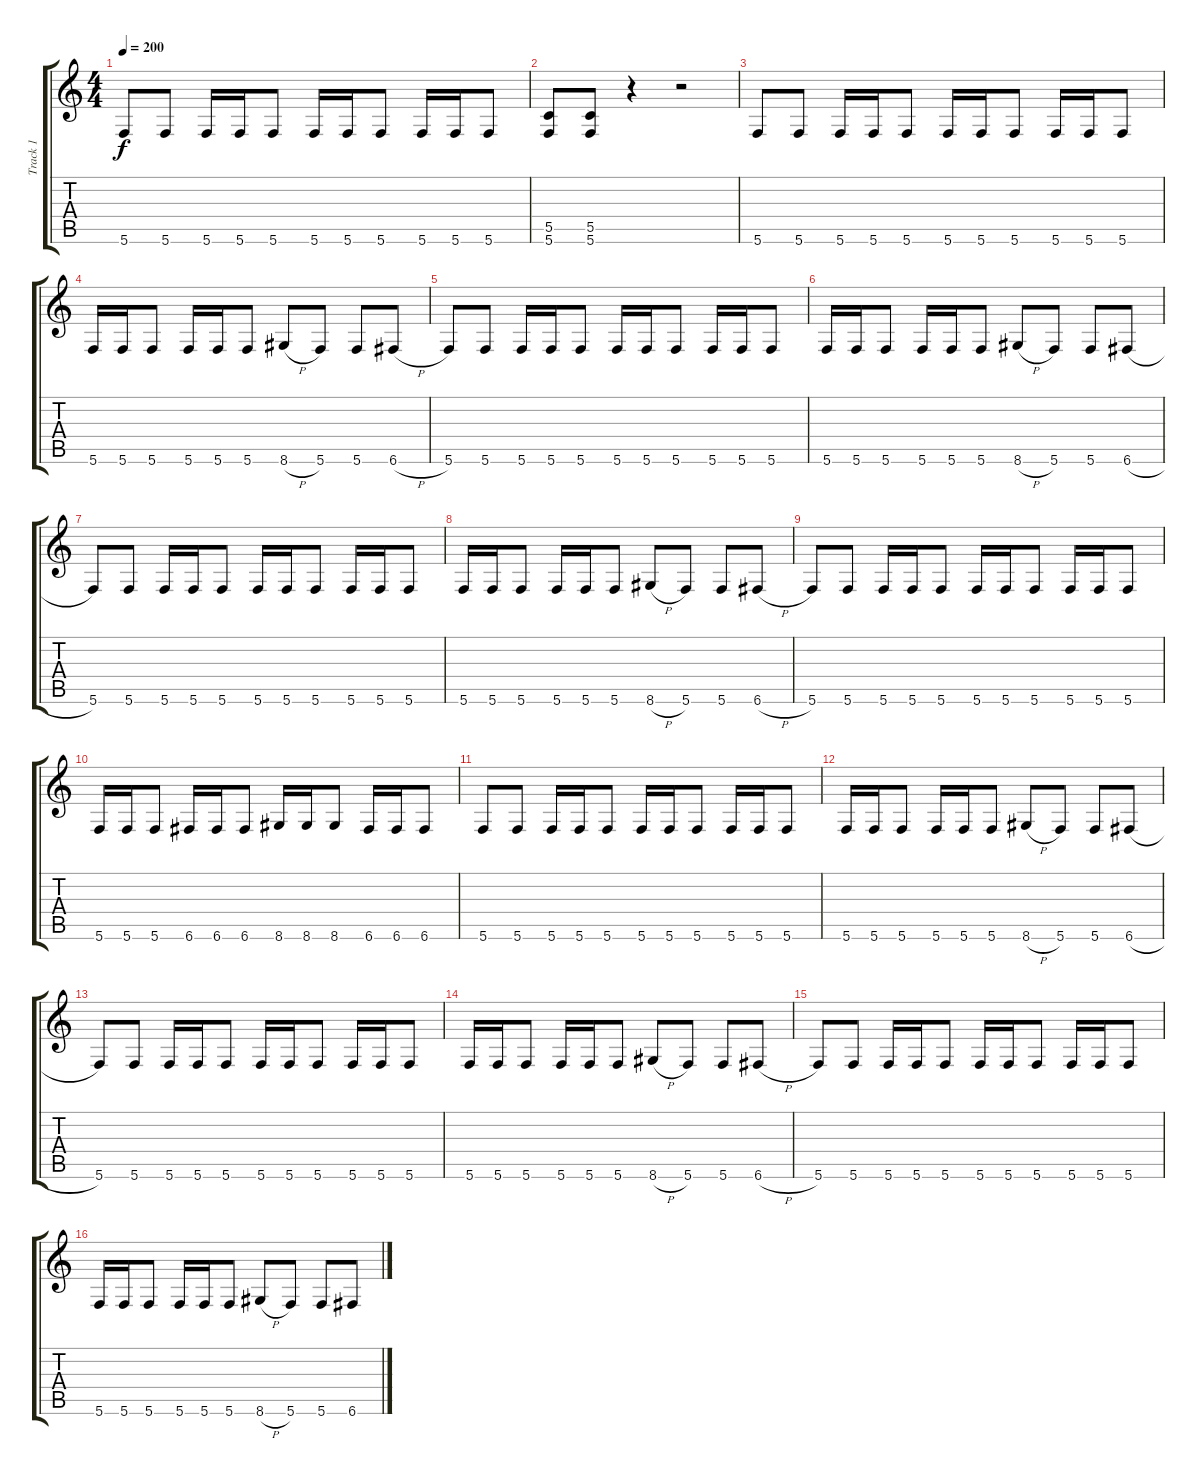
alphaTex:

\track ("Track 1" "Track 1") {instrument distortionguitar}
\staff {score tabs}
\tuning (D4 A3 F3 C3 G2 C2) {hide}
\ts (4 4)
\tempo 200
\clef g2
\ks c
5.6.8{dy f} 5.6.8 5.6.16 5.6.16 5.6.8 5.6.16 5.6.16 5.6.8 5.6.16 5.6.16 5.6.8 |
(5.5 5.6).8 (5.5 5.6).8 r.4 r.2 |
5.6.8 5.6.8 5.6.16 5.6.16 5.6.8 5.6.16 5.6.16 5.6.8 5.6.16 5.6.16 5.6.8 |
5.6.16 5.6.16 5.6.8 5.6.16 5.6.16 5.6.8 8.6{h}.8 5.6.8 5.6.8 6.6{h}.8 |
5.6.8 5.6.8 5.6.16 5.6.16 5.6.8 5.6.16 5.6.16 5.6.8 5.6.16 5.6.16 5.6.8 |
5.6.16 5.6.16 5.6.8 5.6.16 5.6.16 5.6.8 8.6{h}.8 5.6.8 5.6.8 6.6{h}.8 |
5.6.8 5.6.8 5.6.16 5.6.16 5.6.8 5.6.16 5.6.16 5.6.8 5.6.16 5.6.16 5.6.8 |
5.6.16 5.6.16 5.6.8 5.6.16 5.6.16 5.6.8 8.6{h}.8 5.6.8 5.6.8 6.6{h}.8 |
5.6.8 5.6.8 5.6.16 5.6.16 5.6.8 5.6.16 5.6.16 5.6.8 5.6.16 5.6.16 5.6.8 |
5.6.16 5.6.16 5.6.8 6.6.16 6.6.16 6.6.8 8.6.16 8.6.16 8.6.8 6.6.16 6.6.16 6.6.8 |
5.6.8 5.6.8 5.6.16 5.6.16 5.6.8 5.6.16 5.6.16 5.6.8 5.6.16 5.6.16 5.6.8 |
5.6.16 5.6.16 5.6.8 5.6.16 5.6.16 5.6.8 8.6{h}.8 5.6.8 5.6.8 6.6{h}.8 |
5.6.8 5.6.8 5.6.16 5.6.16 5.6.8 5.6.16 5.6.16 5.6.8 5.6.16 5.6.16 5.6.8 |
5.6.16 5.6.16 5.6.8 5.6.16 5.6.16 5.6.8 8.6{h}.8 5.6.8 5.6.8 6.6{h}.8 |
5.6.8 5.6.8 5.6.16 5.6.16 5.6.8 5.6.16 5.6.16 5.6.8 5.6.16 5.6.16 5.6.8 |
5.6.16 5.6.16 5.6.8 5.6.16 5.6.16 5.6.8 8.6{h}.8 5.6.8 5.6.8 6.6{h}.8
